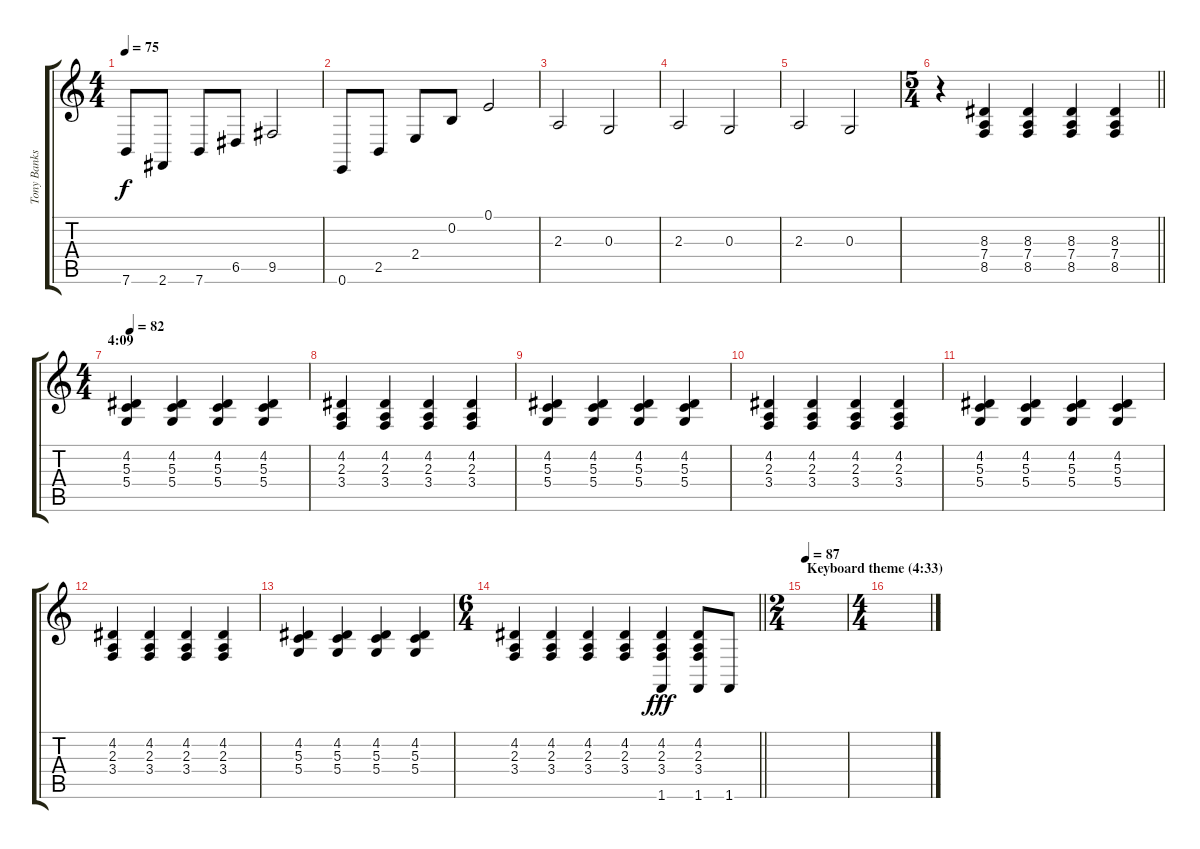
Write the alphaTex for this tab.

\track ("Tony Banks (piano left hand)" "Tony Banks") {instrument acousticgrandpiano}
\staff {score tabs}
\tuning (E4 B3 G3 D3 A2 E2) {hide}
\ts (4 4)
\tempo 75
\clef g2
\ks c
7.6.8{dy f} 2.6.8 7.6.8 6.5.8 9.5.2 |
0.6.8 2.5.8 2.4.8 0.2.8 0.1.2 |
2.3.2 0.3.2 |
2.3.2 0.3.2 |
2.3.2 0.3.2 |
\ts (5 4)
\barLineRight lightlight
r.4 (8.3 7.4 8.5).4 (8.3 7.4 8.5).4 (8.3 7.4 8.5).4 (8.3 7.4 8.5).4 |
\ts (4 4)
\section ("" "4:09")
\tempo 82
(4.2 5.3 5.4).4 (4.2 5.3 5.4).4 (4.2 5.3 5.4).4 (4.2 5.3 5.4).4 |
(4.2 2.3 3.4).4 (4.2 2.3 3.4).4 (4.2 2.3 3.4).4 (4.2 2.3 3.4).4 |
(4.2 5.3 5.4).4 (4.2 5.3 5.4).4 (4.2 5.3 5.4).4 (4.2 5.3 5.4).4 |
(4.2 2.3 3.4).4 (4.2 2.3 3.4).4 (4.2 2.3 3.4).4 (4.2 2.3 3.4).4 |
(4.2 5.3 5.4).4 (4.2 5.3 5.4).4 (4.2 5.3 5.4).4 (4.2 5.3 5.4).4 |
(4.2 2.3 3.4).4 (4.2 2.3 3.4).4 (4.2 2.3 3.4).4 (4.2 2.3 3.4).4 |
(4.2 5.3 5.4).4 (4.2 5.3 5.4).4 (4.2 5.3 5.4).4 (4.2 5.3 5.4).4 |
\ts (6 4)
\barLineRight lightlight
(4.2 2.3 3.4).4 (4.2 2.3 3.4).4 (4.2 2.3 3.4).4 (4.2 2.3 3.4).4 (4.2 2.3 3.4 1.6).4{dy fff} (4.2 2.3 3.4 1.6).8 1.6.8 |
\ts (2 4)
\section ("" "Keyboard theme (4:33)")
\tempo 87
|
\ts (4 4)
